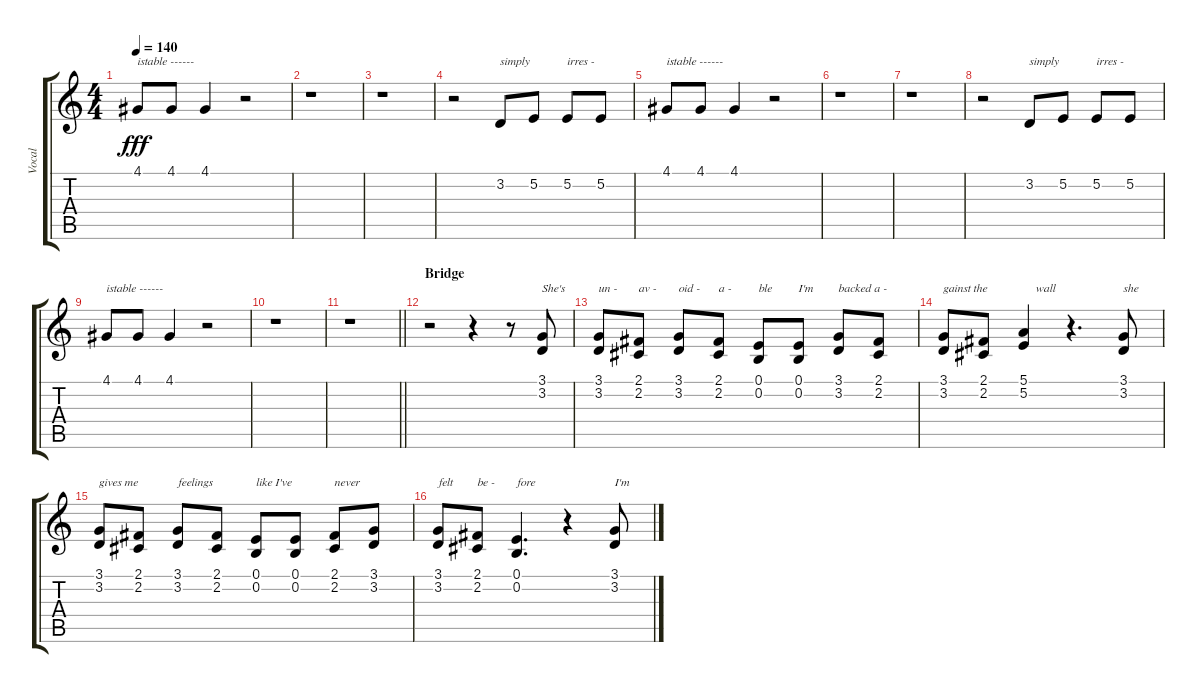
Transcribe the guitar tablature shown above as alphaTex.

\track ("Vocal" "Vocal") {instrument altosax}
\staff {score tabs}
\tuning (E4 B3 G3 D3 A2 E2) {hide}
\ts (4 4)
\tempo 140
\clef g2
\ks c
4.1.8{txt "istable ------" dy fff} 4.1.8 4.1.4 r.2 |
r.1 |
r.1 |
r.2 3.2.8{txt "simply"} 5.2.8 5.2.8{txt "irres -"} 5.2.8 |
4.1.8{txt "istable ------"} 4.1.8 4.1.4 r.2 |
r.1 |
r.1 |
r.2 3.2.8{txt "simply"} 5.2.8 5.2.8{txt "irres -"} 5.2.8 |
4.1.8{txt "istable ------"} 4.1.8 4.1.4 r.2 |
r.1 |
\barLineRight lightlight
r.1 |
\section ("" "Bridge")
r.2 r.4 r.8 (3.1 3.2).8{txt "She's"} |
(3.1 3.2).8{txt "un -"} (2.1 2.2).8{txt "av -"} (3.1 3.2).8{txt "oid -"} (2.1 2.2).8{txt "a -"} (0.1 0.2).8{txt "ble"} (0.1 0.2).8{txt "I'm"} (3.1 3.2).8{txt "backed a -"} (2.1 2.2).8 |
(3.1 3.2).8{txt "gainst the"} (2.1 2.2).8 (5.1 5.2).4{txt "    wall"} r.4{d} (3.1 3.2).8{txt "she"} |
(3.1 3.2).8{txt "gives me"} (2.1 2.2).8 (3.1 3.2).8{txt "feelings"} (2.1 2.2).8 (0.1 0.2).8{txt "like I've"} (0.1 0.2).8{txt " "} (2.1 2.2).8{txt "never"} (3.1 3.2).8{txt " "} |
(3.1 3.2).8{txt "felt"} (2.1 2.2).8{txt "be -"} (0.1 0.2).4{d txt "fore"} r.4 (3.1 3.2).8{txt "I'm"}
